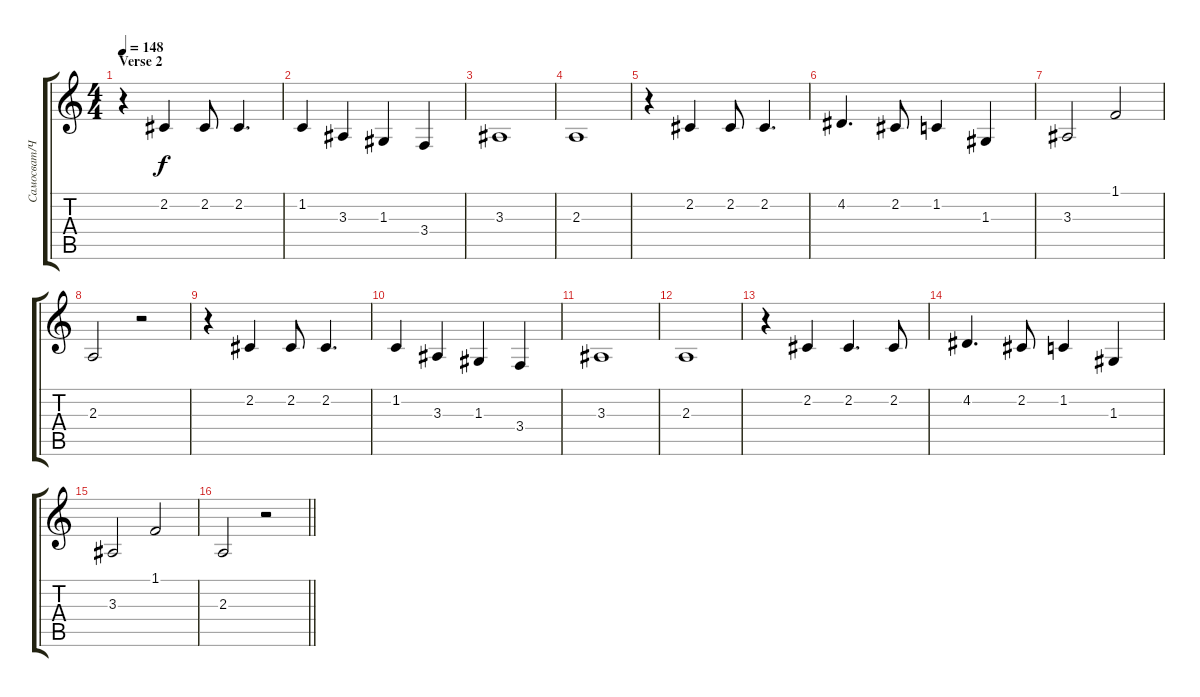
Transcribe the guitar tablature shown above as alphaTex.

\track ("Самосват/Чеботарёва" "Самосват/Ч") {instrument flute}
\staff {score tabs}
\tuning (E4 B3 G3 D3 A2 E2) {hide}
\ts (4 4)
\section ("" "Verse 2")
\tempo 148
\clef g2
\ks c
r.4{dy f} 2.2.4 2.2.8 2.2.4{d} |
1.2.4 3.3.4 1.3.4 3.4.4 |
3.3.1 |
2.3.1 |
r.4 2.2.4 2.2.8 2.2.4{d} |
4.2.4{d} 2.2.8 1.2.4 1.3.4 |
3.3.2 1.1.2 |
2.3.2 r.2 |
r.4 2.2.4 2.2.8 2.2.4{d} |
1.2.4 3.3.4 1.3.4 3.4.4 |
3.3.1 |
2.3.1 |
r.4 2.2.4 2.2.4{d} 2.2.8 |
4.2.4{d} 2.2.8 1.2.4 1.3.4 |
3.3.2 1.1.2 |
\barLineRight lightlight
2.3.2 r.2
